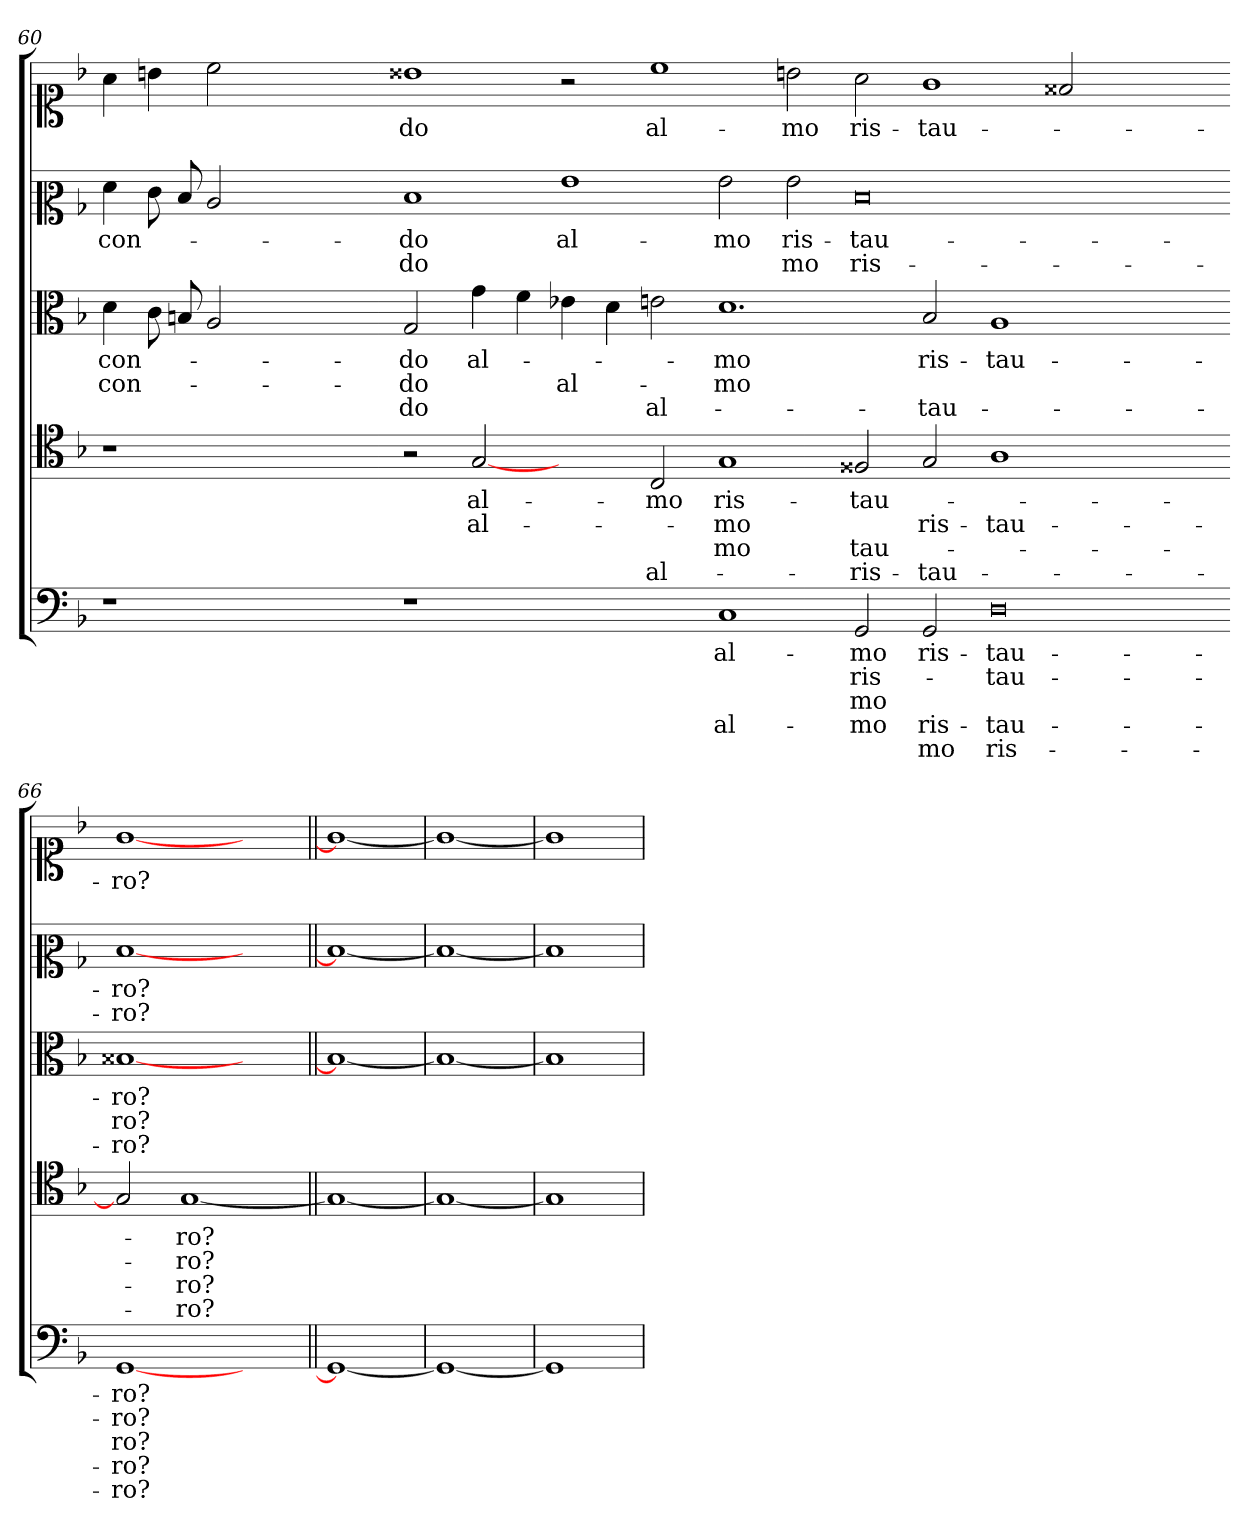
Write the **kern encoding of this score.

**kern	**text	**text	**text	**text	**text	**kern	**text	**text	**text	**text	**kern	**text	**text	**text	**kern	**text	**text	**kern	**text
*part5	*part5	*part5	*part5	*part5	*part5	*part4	*part4	*part4	*part4	*part4	*part3	*part3	*part3	*part3	*part2	*part2	*part2	*part1	*part1
*staff5	*staff5	*staff5	*staff5	*staff5	*staff5	*staff4	*staff4	*staff4	*staff4	*staff4	*staff3	*staff3	*staff3	*staff3	*staff2	*staff2	*staff2	*staff1	*staff1
*clefF4	*	*	*	*	*	*clefC4	*	*	*	*	*clefC3	*	*	*	*clefC2	*	*	*clefC1	*
*k[b-]	*	*	*	*	*	*k[b-]	*	*	*	*	*k[b-]	*	*	*	*k[b-]	*	*	*k[b-]	*
=60	=60	=60	=60	=60	=60	=60	=60	=60	=60	=60	=60	=60	=60	=60	=60	=60	=60	=60	=60
1r	.	.	.	.	.	1r	.	.	.	.	4d	con-	con-	.	4f	con-	.	4a	.
.	.	.	.	.	.	.	.	.	.	.	8c	.	.	.	8e	.	.	4b	.
.	.	.	.	.	.	.	.	.	.	.	8B	.	.	.	8d	.	.	.	.
.	.	.	.	.	.	.	.	.	.	.	2A	.	.	.	2c	.	.	2cc	.
1ryy	.	.	.	.	.	1ryy	.	.	.	.	1ryy	.	.	.	1ryy	.	.	1ryy	.
=61-	=61-	=61-	=61-	=61-	=61-	=61-	=61-	=61-	=61-	=61-	=61-	=61-	=61-	=61-	=61-	=61-	=61-	=61-	=61-
1r	.	.	.	.	.	2r	.	.	.	.	2G	do	do	do	1d	do	do	1b##X	do
.	.	.	.	.	.	[2G	al-	al-	.	.	4g	al-	.	.	.	.	.	.	.
.	.	.	.	.	.	.	.	.	.	.	4f	.	.	.	.	.	.	.	.
1ryy	.	.	.	.	.	2ryy	.	.	.	.	4e-X	.	al-	.	1g	al-	.	2r	.
.	.	.	.	.	.	.	.	.	.	.	4d	.	.	.	.	.	.	.	.
.	.	.	.	.	.	2C	mo	.	.	al-	2e	.	.	al-	.	.	.	1cc	al-
1C	al-	.	.	al-	.	1G	ris-	mo	mo	.	1.d	mo	mo	.	2g	mo	.	.	.
.	.	.	.	.	.	.	.	.	.	.	.	.	.	.	2g	ris-	mo	2b	mo
2GG	mo	ris-	mo	mo	.	2F##X	tau-	.	tau-	ris-	.	.	.	.	0d	tau-	ris-	2a	ris-
2GG	ris-	.	.	ris-	mo	2G	.	ris-	.	tau-	2B	ris-	.	tau-	.	.	.	1g	tau-
0D	tau-	tau-	.	tau-	ris-	1A	.	tau-	.	.	1A	tau-	.	.	.	.	.	.	.
.	.	.	.	.	.	.	.	.	.	.	.	.	.	.	.	.	.	2f##X	.
.	.	.	.	.	.	1ryy	.	.	.	.	1ryy	.	.	.	1ryy	.	.	1ryy	.
=66-	=66-	=66-	=66-	=66-	=66-	=66-	=66-	=66-	=66-	=66-	=66-	=66-	=66-	=66-	=66-	=66-	=66-	=66-	=66-
[1GG/	ro?	ro?	ro?	ro?	ro?	2G]	.	.	.	.	[1B##X/	ro?	ro?	ro?	[1d/	ro?	ro?	[1g/	ro?
.	.	.	.	.	.	[1G/	ro?	ro?	ro?	ro?	.	.	.	.	.	.	.	.	.
2ryy	.	.	.	.	.	.	.	.	.	.	2ryy	.	.	.	2ryy	.	.	2ryy	.
=67||	=67||	=67||	=67||	=67||	=67||	=67||	=67||	=67||	=67||	=67||	=67||	=67||	=67||	=67||	=67||	=67||	=67||	=67||	=67||
1GG/_	.	.	.	.	.	1G/_	.	.	.	.	1B##/_	.	.	.	1d/_	.	.	1g/_	.
=68	=68	=68	=68	=68	=68	=68	=68	=68	=68	=68	=68	=68	=68	=68	=68	=68	=68	=68	=68
1GG/_	.	.	.	.	.	1G/_	.	.	.	.	1B##/_	.	.	.	1d/_	.	.	1g/_	.
=69	=69	=69	=69	=69	=69	=69	=69	=69	=69	=69	=69	=69	=69	=69	=69	=69	=69	=69	=69
1GG/]	.	.	.	.	.	1G/]	.	.	.	.	1B##/]	.	.	.	1d/]	.	.	1g/]	.
=	=	=	=	=	=	=	=	=	=	=	=	=	=	=	=	=	=	=	=
*-	*-	*-	*-	*-	*-	*-	*-	*-	*-	*-	*-	*-	*-	*-	*-	*-	*-	*-	*-
